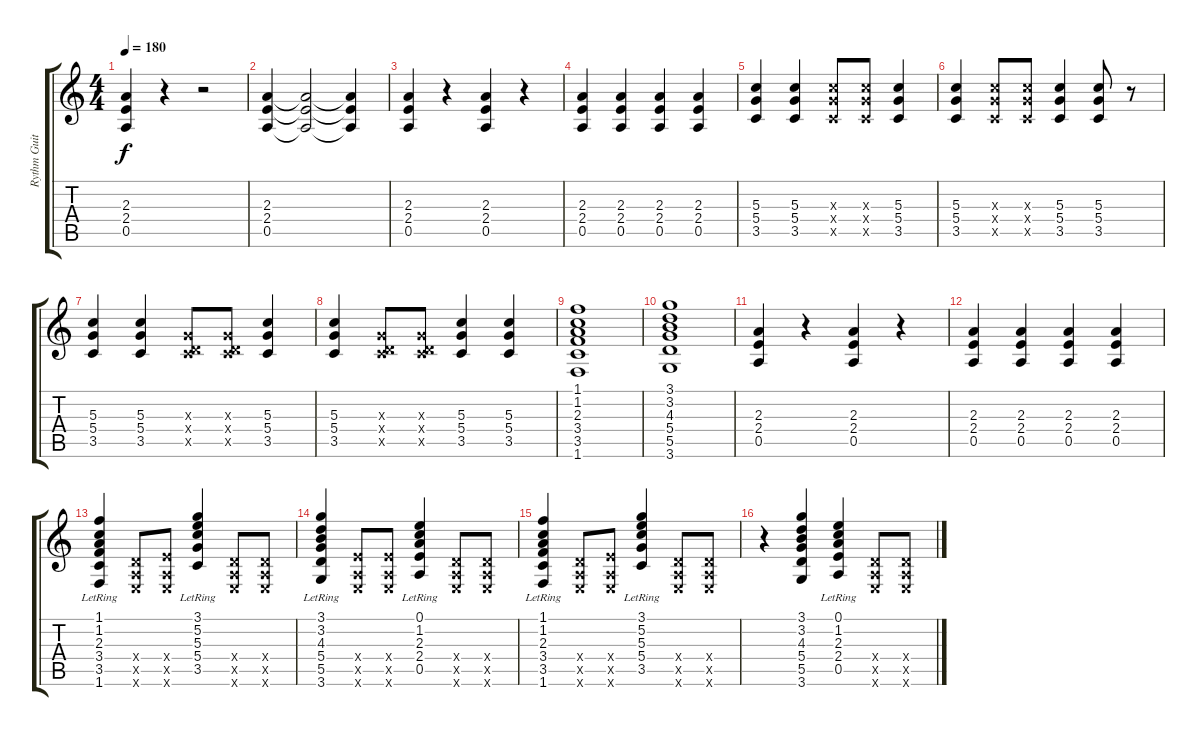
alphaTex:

\track ("Rythm Guitar" "Rythm Guit") {instrument distortionguitar}
\staff {score tabs}
\tuning (E4 B3 G3 D3 A2 E2) {hide}
\ts (4 4)
\tempo 180
\clef g2
\ks c
(2.3 2.4 0.5).4{dy f} r.4 r.2 |
(2.3 2.4 0.5).4 (2.3{t} 2.4{t} 0.5{t}).2 (2.3{t} 2.4{t} 0.5{t}).4 |
(2.3 2.4 0.5).4 r.4 (2.3 2.4 0.5).4 r.4 |
(2.3 2.4 0.5).4 (2.3 2.4 0.5).4 (2.3 2.4 0.5).4 (2.3 2.4 0.5).4 |
(5.3 5.4 3.5).4 (5.3 5.4 3.5).4 (5.3{x} 5.4{x} 3.5{x}).8 (5.3{x} 5.4{x} 3.5{x}).8 (5.3 5.4 3.5).4 |
(5.3 5.4 3.5).4 (5.3{x} 5.4{x} 3.5{x}).8 (5.3{x} 5.4{x} 3.5{x}).8 (5.3 5.4 3.5).4 (5.3 5.4 3.5).8 r.8 |
(5.3 5.4 3.5).4 (5.3 5.4 3.5).4 (0.3{x} 0.4{x} 3.5{x}).8 (0.3{x} 0.4{x} 3.5{x}).8 (5.3 5.4 3.5).4 |
(5.3 5.4 3.5).4 (0.3{x} 0.4{x} 3.5{x}).8 (0.3{x} 0.4{x} 3.5{x}).8 (5.3 5.4 3.5).4 (5.3 5.4 3.5).4 |
(1.1 1.2 2.3 3.4 3.5 1.6).1 |
(3.1 3.2 4.3 5.4 5.5 3.6).1 |
(2.3 2.4 0.5).4 r.4 (2.3 2.4 0.5).4 r.4 |
(2.3 2.4 0.5).4 (2.3 2.4 0.5).4 (2.3 2.4 0.5).4 (2.3 2.4 0.5).4 |
(1.1{lr} 1.2{lr} 2.3{lr} 3.4{lr} 3.5{lr} 1.6{lr}).4 (0.4{x} 0.5{x} 0.6{x}).8 (2.4{x} 0.5{x} 0.6{x}).8 (3.1{lr} 5.2{lr} 5.3{lr} 5.4{lr} 3.5{lr}).4 (0.4{x} 0.5{x} 0.6{x}).8 (0.4{x} 0.5{x} 0.6{x}).8 |
(3.1{lr} 3.2{lr} 4.3{lr} 5.4{lr} 5.5{lr} 3.6{lr}).4 (2.4{x} 0.5{x} 0.6{x}).8 (2.4{x} 0.5{x} 0.6{x}).8 (0.1{lr} 1.2{lr} 2.3{lr} 2.4{lr} 0.5{lr}).4 (0.4{x} 0.5{x} 0.6{x}).8 (0.4{x} 0.5{x} 0.6{x}).8 |
(1.1{lr} 1.2{lr} 2.3{lr} 3.4{lr} 3.5{lr} 1.6{lr}).4 (0.4{x} 0.5{x} 0.6{x}).8 (2.4{x} 0.5{x} 0.6{x}).8 (3.1{lr} 5.2{lr} 5.3{lr} 5.4{lr} 3.5{lr}).4 (0.4{x} 0.5{x} 0.6{x}).8 (0.4{x} 0.5{x} 0.6{x}).8 |
r.4 (3.1 3.2 4.3 5.4 5.5 3.6).4 (0.1{lr} 1.2{lr} 2.3{lr} 2.4{lr} 0.5{lr}).4 (0.4{x} 0.5{x} 0.6{x}).8 (0.4{x} 0.5{x} 0.6{x}).8
